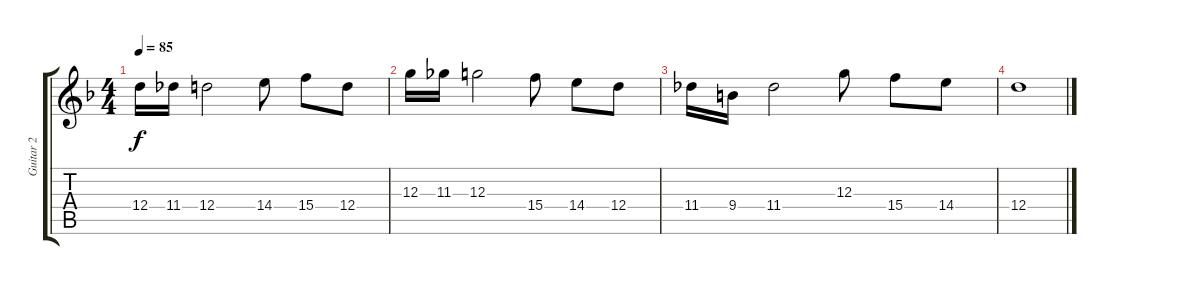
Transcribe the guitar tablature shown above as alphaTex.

\track ("Guitar 2" "Guitar 2") {instrument distortionguitar}
\staff {score tabs}
\tuning (E4 B3 G3 D3 A2 D2) {hide}
\ts (4 4)
\tempo 85
\clef g2
\ks dminor
12.4.16{dy f} 11.4.16 12.4.2 14.4.8 15.4.8 12.4.8 |
12.3.16 11.3.16 12.3.2 15.4.8 14.4.8 12.4.8 |
11.4.16 9.4.16 11.4.2 12.3.8 15.4.8 14.4.8 |
12.4.1
